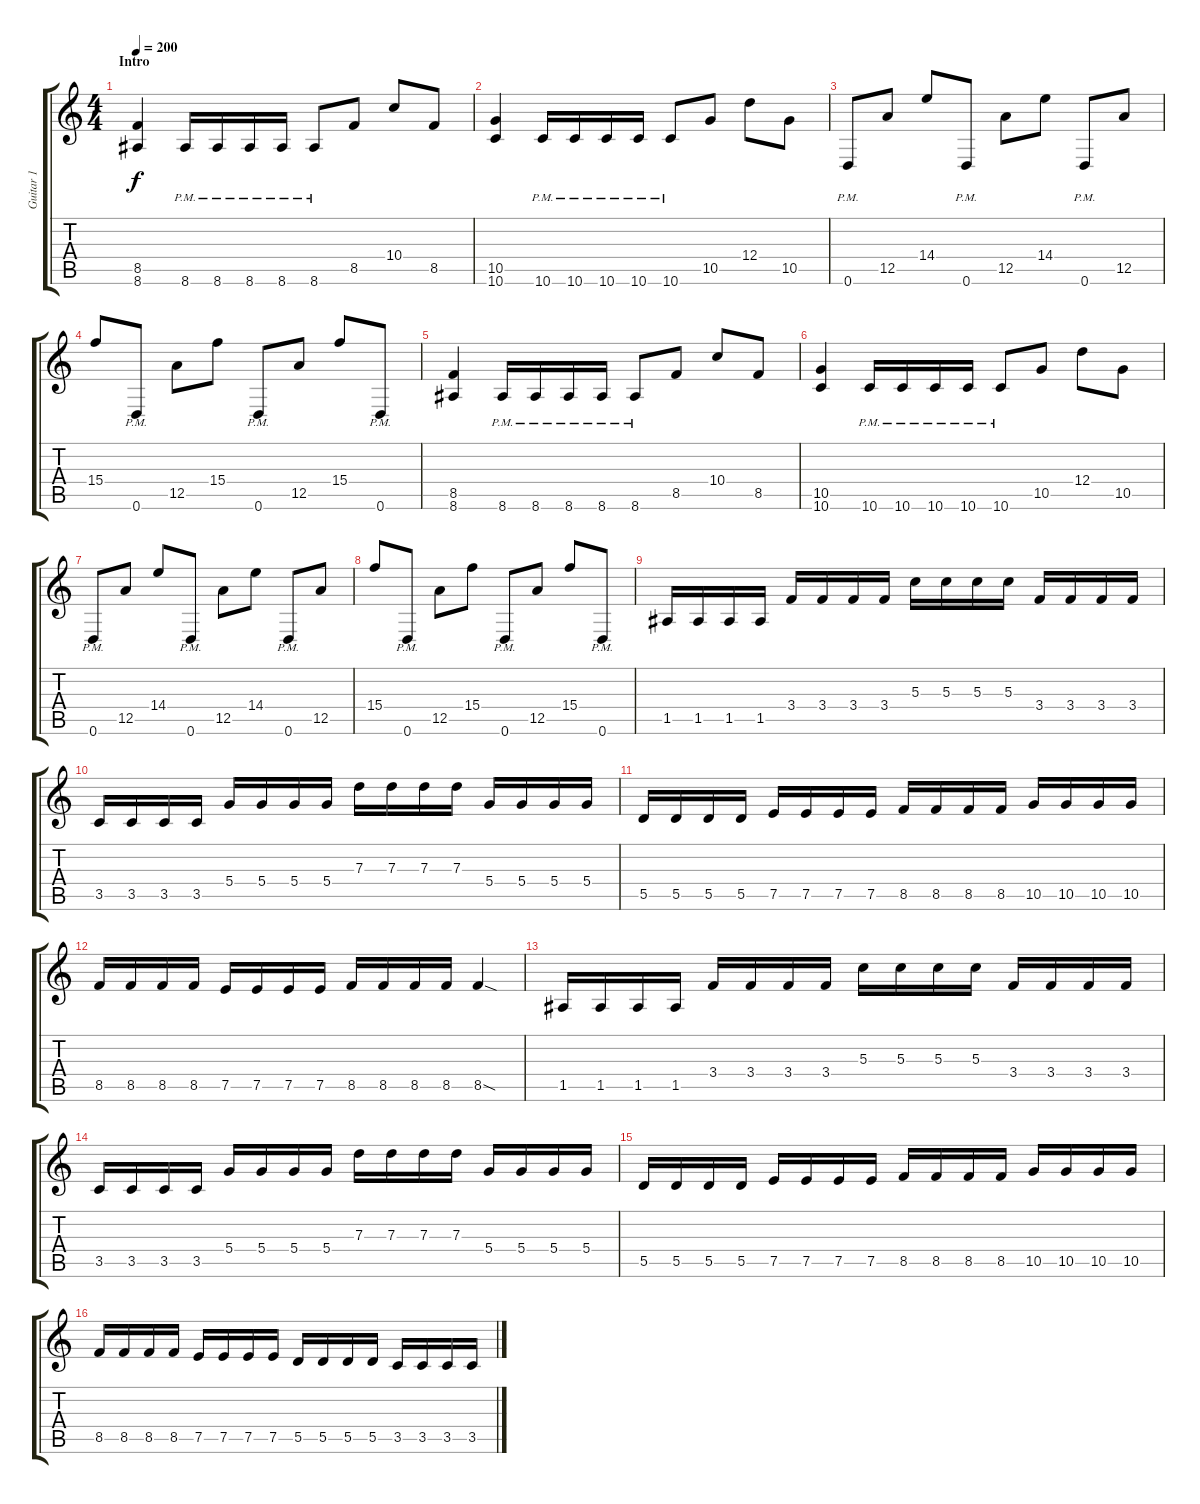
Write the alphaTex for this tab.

\track ("Guitar 1" "Guitar 1") {instrument distortionguitar}
\staff {score tabs}
\tuning (E4 B3 G3 D3 A2 D2) {hide}
\ts (4 4)
\section ("" "Intro")
\tempo 200
\clef g2
\ks c
(8.5 8.6).4{dy f instrument distortionguitar} 8.6{pm}.16 8.6{pm}.16 8.6{pm}.16 8.6{pm}.16 8.6{pm}.8 8.5.8 10.4.8 8.5.8 |
(10.5 10.6).4 10.6{pm}.16 10.6{pm}.16 10.6{pm}.16 10.6{pm}.16 10.6{pm}.8 10.5.8 12.4.8 10.5.8 |
0.6{pm}.8 12.5.8 14.4.8 0.6{pm}.8 12.5.8 14.4.8 0.6{pm}.8 12.5.8 |
15.4.8 0.6{pm}.8 12.5.8 15.4.8 0.6{pm}.8 12.5.8 15.4.8 0.6{pm}.8 |
(8.5 8.6).4 8.6{pm}.16 8.6{pm}.16 8.6{pm}.16 8.6{pm}.16 8.6{pm}.8 8.5.8 10.4.8 8.5.8 |
(10.5 10.6).4 10.6{pm}.16 10.6{pm}.16 10.6{pm}.16 10.6{pm}.16 10.6{pm}.8 10.5.8 12.4.8 10.5.8 |
0.6{pm}.8 12.5.8 14.4.8 0.6{pm}.8 12.5.8 14.4.8 0.6{pm}.8 12.5.8 |
15.4.8 0.6{pm}.8 12.5.8 15.4.8 0.6{pm}.8 12.5.8 15.4.8 0.6{pm}.8 |
1.5.16 1.5.16 1.5.16 1.5.16 3.4.16 3.4.16 3.4.16 3.4.16 5.3.16 5.3.16 5.3.16 5.3.16 3.4.16 3.4.16 3.4.16 3.4.16 |
3.5.16 3.5.16 3.5.16 3.5.16 5.4.16 5.4.16 5.4.16 5.4.16 7.3.16 7.3.16 7.3.16 7.3.16 5.4.16 5.4.16 5.4.16 5.4.16 |
5.5.16 5.5.16 5.5.16 5.5.16 7.5.16 7.5.16 7.5.16 7.5.16 8.5.16 8.5.16 8.5.16 8.5.16 10.5.16 10.5.16 10.5.16 10.5.16 |
8.5.16 8.5.16 8.5.16 8.5.16 7.5.16 7.5.16 7.5.16 7.5.16 8.5.16 8.5.16 8.5.16 8.5.16 8.5{sod}.4 |
1.5.16 1.5.16 1.5.16 1.5.16 3.4.16 3.4.16 3.4.16 3.4.16 5.3.16 5.3.16 5.3.16 5.3.16 3.4.16 3.4.16 3.4.16 3.4.16 |
3.5.16 3.5.16 3.5.16 3.5.16 5.4.16 5.4.16 5.4.16 5.4.16 7.3.16 7.3.16 7.3.16 7.3.16 5.4.16 5.4.16 5.4.16 5.4.16 |
5.5.16 5.5.16 5.5.16 5.5.16 7.5.16 7.5.16 7.5.16 7.5.16 8.5.16 8.5.16 8.5.16 8.5.16 10.5.16 10.5.16 10.5.16 10.5.16 |
8.5.16 8.5.16 8.5.16 8.5.16 7.5.16 7.5.16 7.5.16 7.5.16 5.5.16 5.5.16 5.5.16 5.5.16 3.5.16 3.5.16 3.5.16 3.5.16
